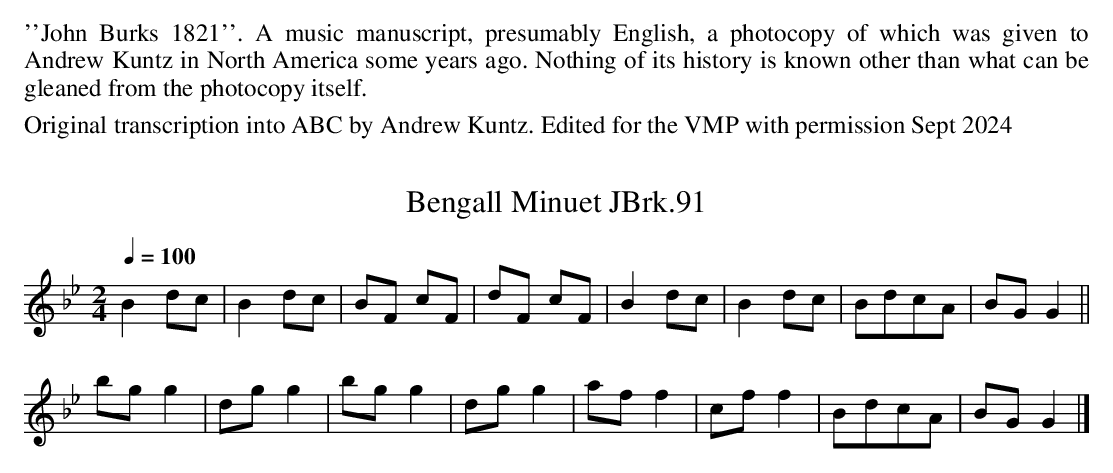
X:1
T:Bengall Minuet JBrk.91
Q:1/4=100
M:2/4
L:1/8
K:Bb
B2dc|B2dc|BF cF|dF cF|B2 dc|B2 dc|BdcA|BG G2||
bgg2|dgg2|bgg2|dgg2|af f2|cff2|BdcA|BG G2|]
